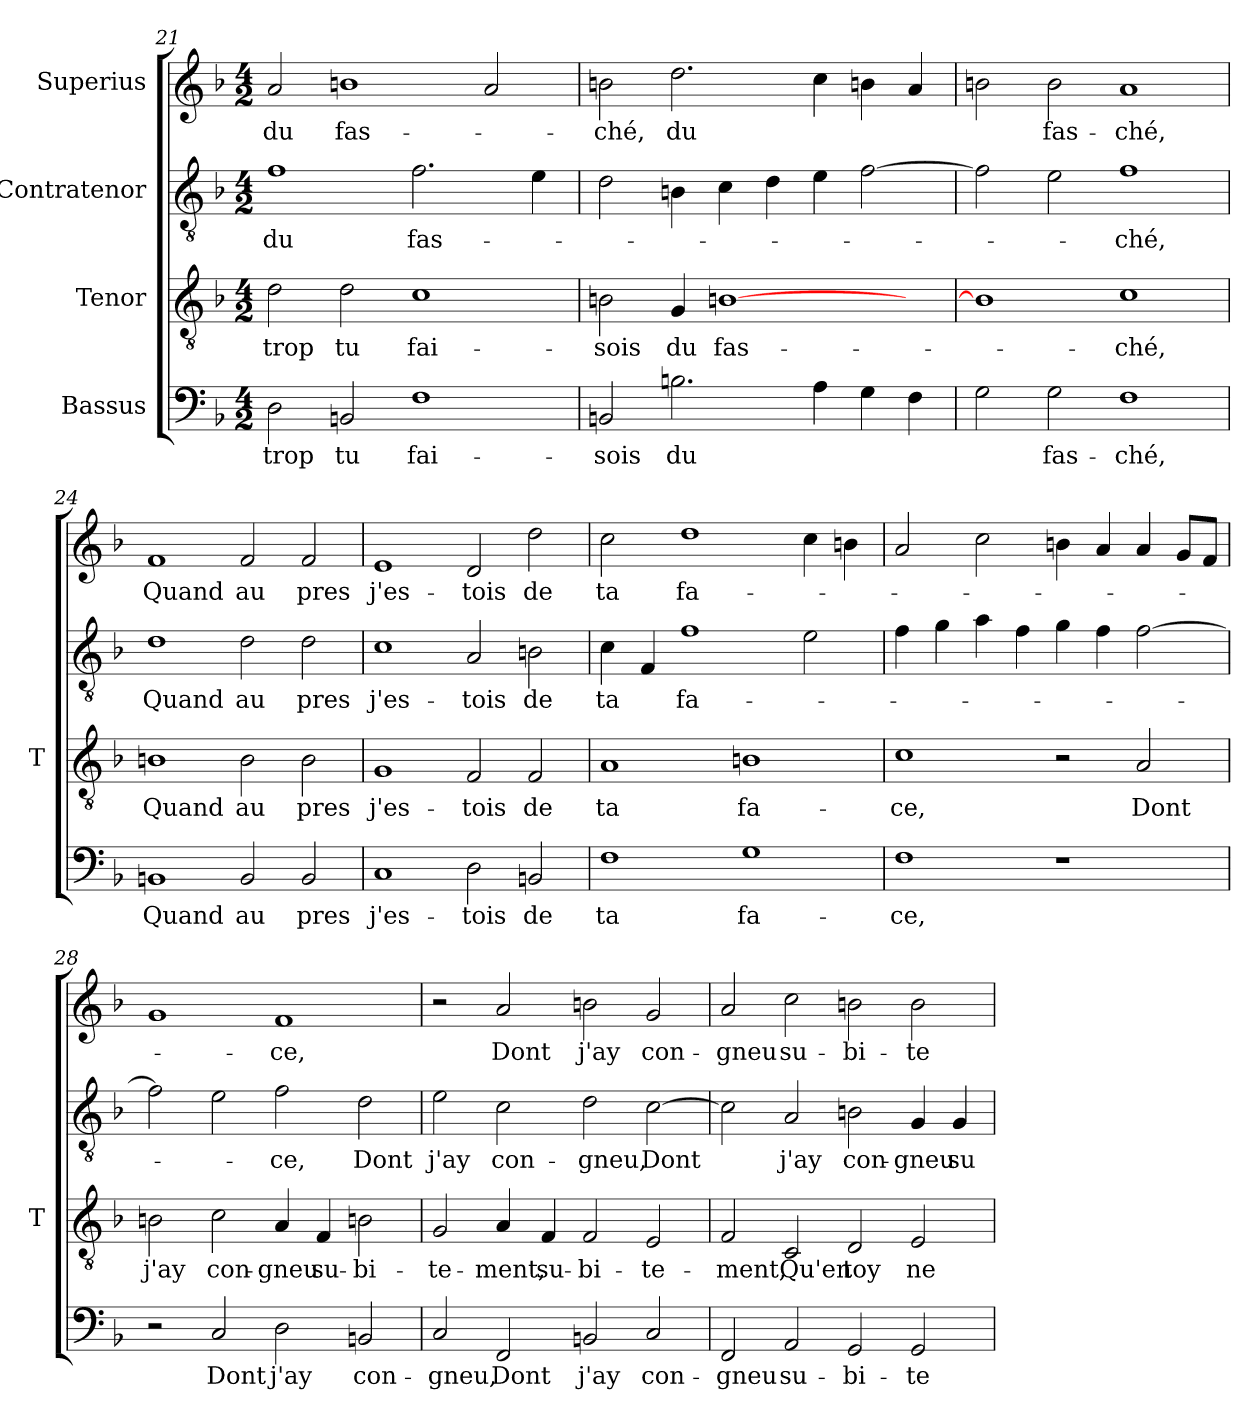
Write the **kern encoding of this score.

**kern	**text	**kern	**text	**kern	**text	**kern	**text
*part4	*part4	*part3	*part3	*part2	*part2	*part1	*part1
*staff4	*staff4	*staff3	*staff3	*staff2	*staff2	*staff1	*staff1
*I"Bassus	*	*I"Tenor	*	*I"Contratenor	*	*I"Superius	*
*	*	*I'T	*	*	*	*	*
*clefF4	*	*clefGv2	*	*clefGv2	*	*clefG2	*
*k[b-]	*	*k[b-]	*	*k[b-]	*	*k[b-]	*
*M4/2	*	*M4/2	*	*M4/2	*	*M4/2	*
=21	=21	=21	=21	=21	=21	=21	=21
2D	-trop	2d	-trop	1f	-du	2a	-du
2BBn	-tu	2d	-tu	.	.	1bn	fas-
1F	fai-	1c	fai-	2.f	fas-	.	.
.	.	.	.	.	.	2a	.
.	.	.	.	4e	.	.	.
=22	=22	=22	=22	=22	=22	=22	=22
2BBn	-sois	2Bn	-sois	2d	.	2bn	-ché,
2.Bn	-du	4G	-du	4Bn	.	2.dd	-du
.	.	[1Bn	fas-	4c	.	.	.
.	.	.	.	4d	.	.	.
4A	.	.	.	4e	.	4cc	.
4G	.	.	.	[2f	.	4bn	.
4F	.	4ryy	.	.	.	4a	.
=23	=23	=23	=23	=23	=23	=23	=23
2G	.	1B]	.	2f]	.	2bn	.
2G	fas-	.	.	2e	.	2b	fas-
1F	-ché,	1c	-ché,	1f	-ché,	1a	-ché,
=24	=24	=24	=24	=24	=24	=24	=24
1BBn	-Quand	1Bn	-Quand	1d	-Quand	1f	-Quand
2BB	-au	2B	-au	2d	-au	2f	-au
2BB	-pres	2B	-pres	2d	-pres	2f	-pres
=25	=25	=25	=25	=25	=25	=25	=25
1C	j'es-	1G	j'es-	1c	j'es-	1e	j'es-
2D	-tois	2F	-tois	2A	-tois	2d	-tois
2BBn	-de	2F	-de	2Bn	-de	2dd	-de
=26	=26	=26	=26	=26	=26	=26	=26
1F	-ta	1A	-ta	4c	-ta	2cc	-ta
.	.	.	.	4F	.	.	.
.	.	.	.	1f	fa-	1dd	fa-
1G	fa-	1Bn	fa-	.	.	.	.
.	.	.	.	2e	.	4cc	.
.	.	.	.	.	.	4bn	.
=27	=27	=27	=27	=27	=27	=27	=27
1F	-ce,	1c	-ce,	4f	.	2a	.
.	.	.	.	4g	.	.	.
.	.	.	.	4a	.	2cc	.
.	.	.	.	4f	.	.	.
1r	.	2r	.	4g	.	4bn	.
.	.	.	.	4f	.	4a	.
.	.	2A	-Dont	[2f	.	4a	.
.	.	.	.	.	.	8gL	.
.	.	.	.	.	.	8fJ	.
=28	=28	=28	=28	=28	=28	=28	=28
2r	.	2Bn	-j'ay	2f]	.	1g	.
2C	-Dont	2c	con-	2e	.	.	.
2D	-j'ay	4A	-gneu	2f	-ce,	1f	-ce,
.	.	4F	su-	.	.	.	.
2BBn	con-	2Bn	bi-	2d	-Dont	.	.
=29	=29	=29	=29	=29	=29	=29	=29
2C	-gneu,	2G	te-	2e	-j'ay	2r	.
2FF	-Dont	4A	-ment,	2c	con-	2a	-Dont
.	.	4F	su-	.	.	.	.
2BBn	-j'ay	2F	bi-	2d	-gneu,	2bn	-j'ay
2C	con-	2E	te-	[2c	-Dont	2g	con-
=30	=30	=30	=30	=30	=30	=30	=30
2FF	-gneu	2F	-ment,	2c]	.	2a	-gneu
2AA	su-	2C	-Qu'en	2A	-j'ay	2cc	su-
2GG	bi-	2D	-toy	2Bn	con-	2bn	bi-
2GG	te-	2E	-ne	4G	-gneu	2b	te-
.	.	.	.	4G	su-	.	.
=	=	=	=	=	=	=	=
*-	*-	*-	*-	*-	*-	*-	*-
